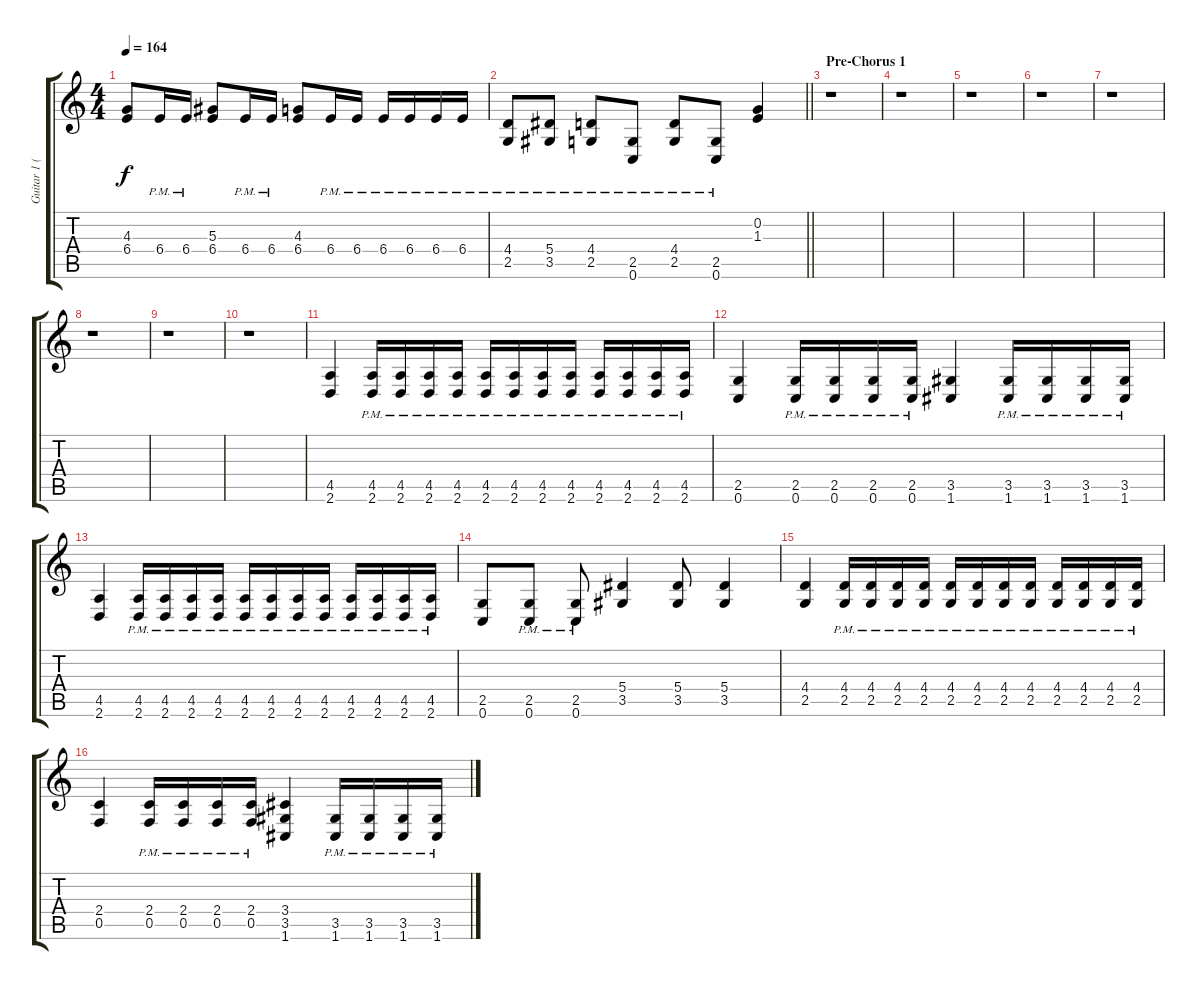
\track ("Guitar 1 (Distortion)" "Guitar 1 (") {instrument distortionguitar}
\staff {score tabs}
\tuning (C4 G3 Eb3 Bb2 F2 C2) {hide}
\ts (4 4)
\tempo 164
\clef g2
\ks c
(4.3 6.4).8{dy f} 6.4{pm}.16 6.4{pm}.16 (5.3 6.4).8 6.4{pm}.16 6.4{pm}.16 (4.3 6.4).8 6.4{pm}.16 6.4{pm}.16 6.4{pm}.16 6.4{pm}.16 6.4{pm}.16 6.4{pm}.16 |
\barLineRight lightlight
(4.4{pm} 2.5{pm}).8 (5.4{pm} 3.5{pm}).8 (4.4{pm} 2.5{pm}).8 (2.5{pm} 0.6{pm}).8 (4.4{pm} 2.5{pm}).8 (2.5{pm} 0.6{pm}).8 (0.2 1.3).4 |
\section ("" "Pre-Chorus 1")
r.1 |
r.1 |
r.1 |
r.1 |
r.1 |
r.1 |
r.1 |
r.1 |
(4.5 2.6).4 (4.5{pm} 2.6{pm}).16 (4.5{pm} 2.6{pm}).16 (4.5{pm} 2.6{pm}).16 (4.5{pm} 2.6{pm}).16 (4.5{pm} 2.6{pm}).16 (4.5{pm} 2.6{pm}).16 (4.5{pm} 2.6{pm}).16 (4.5{pm} 2.6{pm}).16 (4.5{pm} 2.6{pm}).16 (4.5{pm} 2.6{pm}).16 (4.5{pm} 2.6{pm}).16 (4.5{pm} 2.6{pm}).16 |
(2.5 0.6).4 (2.5{pm} 0.6{pm}).16 (2.5{pm} 0.6{pm}).16 (2.5{pm} 0.6{pm}).16 (2.5{pm} 0.6{pm}).16 (3.5 1.6).4 (3.5{pm} 1.6{pm}).16 (3.5{pm} 1.6{pm}).16 (3.5{pm} 1.6{pm}).16 (3.5{pm} 1.6{pm}).16 |
(4.5 2.6).4 (4.5{pm} 2.6{pm}).16 (4.5{pm} 2.6{pm}).16 (4.5{pm} 2.6{pm}).16 (4.5{pm} 2.6{pm}).16 (4.5{pm} 2.6{pm}).16 (4.5{pm} 2.6{pm}).16 (4.5{pm} 2.6{pm}).16 (4.5{pm} 2.6{pm}).16 (4.5{pm} 2.6{pm}).16 (4.5{pm} 2.6{pm}).16 (4.5{pm} 2.6{pm}).16 (4.5{pm} 2.6{pm}).16 |
(2.5 0.6).8 (2.5{pm} 0.6{pm}).8 (2.5{pm} 0.6{pm}).8 (5.4 3.5).4 (5.4 3.5).8 (5.4 3.5).4 |
(4.4 2.5).4 (4.4{pm} 2.5{pm}).16 (4.4{pm} 2.5{pm}).16 (4.4{pm} 2.5{pm}).16 (4.4{pm} 2.5{pm}).16 (4.4{pm} 2.5{pm}).16 (4.4{pm} 2.5{pm}).16 (4.4{pm} 2.5{pm}).16 (4.4{pm} 2.5{pm}).16 (4.4{pm} 2.5{pm}).16 (4.4{pm} 2.5{pm}).16 (4.4{pm} 2.5{pm}).16 (4.4{pm} 2.5{pm}).16 |
(2.4 0.5).4 (2.4{pm} 0.5{pm}).16 (2.4{pm} 0.5{pm}).16 (2.4{pm} 0.5{pm}).16 (2.4{pm} 0.5{pm}).16 (3.4 3.5 1.6).4 (3.5{pm} 1.6{pm}).16 (3.5{pm} 1.6{pm}).16 (3.5{pm} 1.6{pm}).16 (3.5{pm} 1.6{pm}).16
